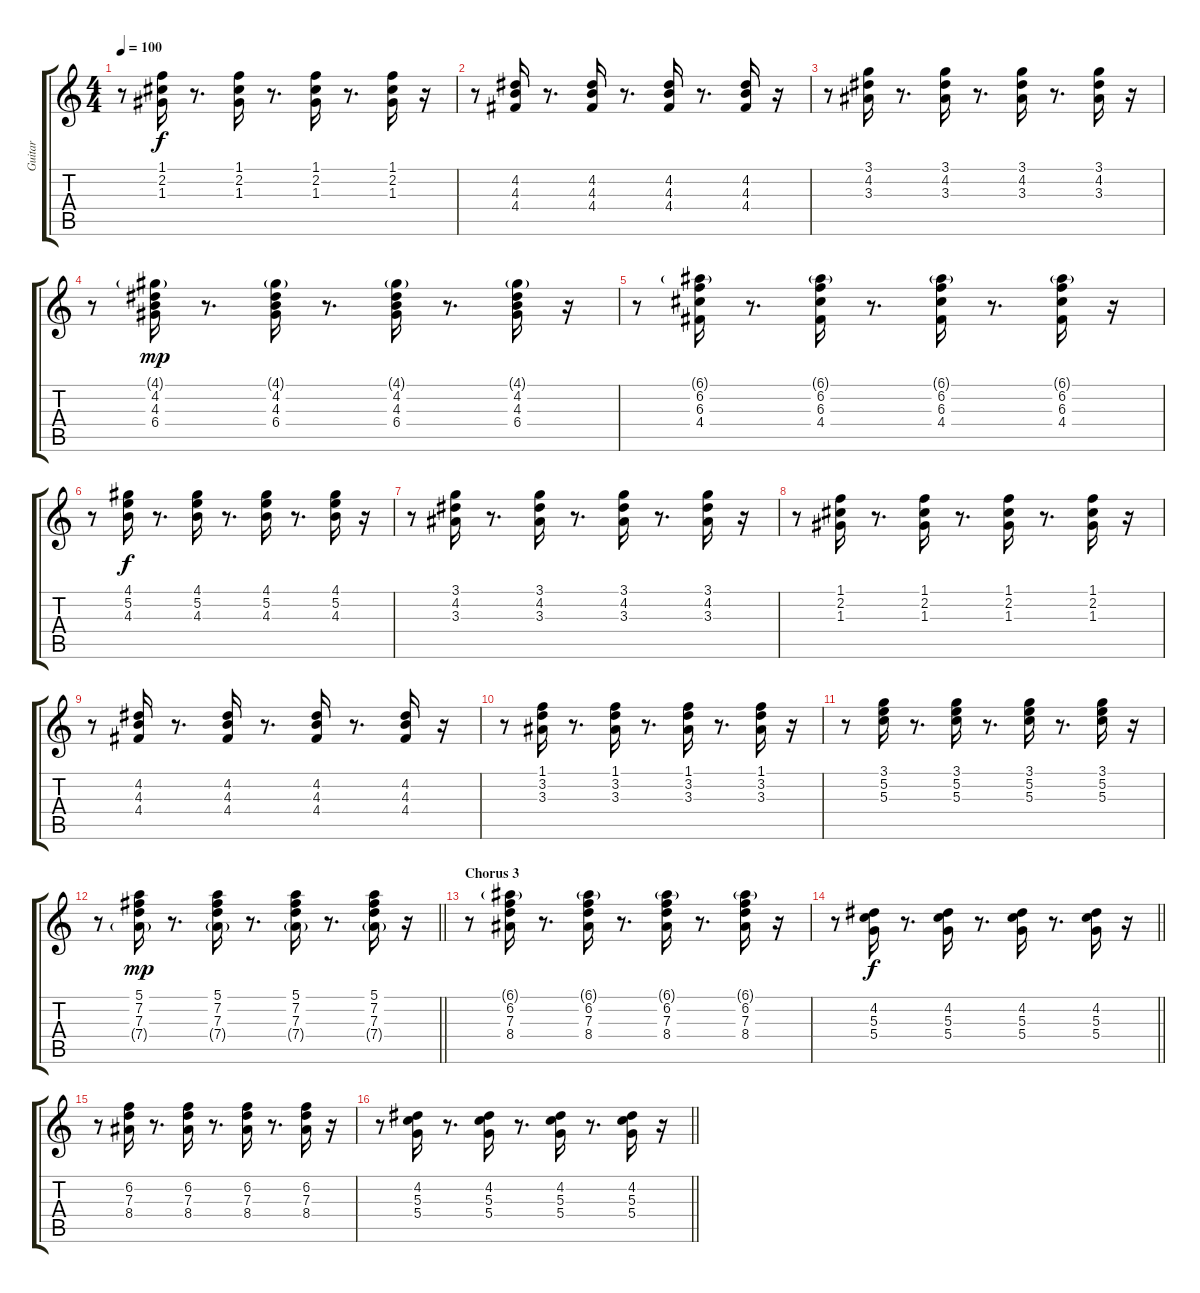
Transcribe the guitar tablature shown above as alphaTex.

\track ("Guitar" "Guitar") {instrument electricguitarmuted}
\staff {score tabs}
\tuning (E4 B3 G3 D3 A2 E2) {hide}
\ts (4 4)
\tempo 100
\clef g2
\ks c
r.8{dy f} (1.1 2.2 1.3).16 r.8{d} (1.1 2.2 1.3).16 r.8{d} (1.1 2.2 1.3).16 r.8{d} (1.1 2.2 1.3).16 r.16 |
r.8 (4.2 4.3 4.4).16 r.8{d} (4.2 4.3 4.4).16 r.8{d} (4.2 4.3 4.4).16 r.8{d} (4.2 4.3 4.4).16 r.16 |
r.8 (3.1 4.2 3.3).16 r.8{d} (3.1 4.2 3.3).16 r.8{d} (3.1 4.2 3.3).16 r.8{d} (3.1 4.2 3.3).16 r.16 |
r.8 (4.1{g} 4.2 4.3 6.4).16{dy mp} r.8{d} (4.1{g} 4.2 4.3 6.4).16 r.8{d} (4.1{g} 4.2 4.3 6.4).16 r.8{d} (4.1{g} 4.2 4.3 6.4).16 r.16 |
r.8 (6.1{g} 6.2 6.3 4.4).16 r.8{d} (6.1{g} 6.2 6.3 4.4).16 r.8{d} (6.1{g} 6.2 6.3 4.4).16 r.8{d} (6.1{g} 6.2 6.3 4.4).16 r.16 |
r.8 (4.1 5.2 4.3).16{dy f} r.8{d} (4.1 5.2 4.3).16 r.8{d} (4.1 5.2 4.3).16 r.8{d} (4.1 5.2 4.3).16 r.16 |
r.8 (3.1 4.2 3.3).16 r.8{d} (3.1 4.2 3.3).16 r.8{d} (3.1 4.2 3.3).16 r.8{d} (3.1 4.2 3.3).16 r.16 |
r.8 (1.1 2.2 1.3).16 r.8{d} (1.1 2.2 1.3).16 r.8{d} (1.1 2.2 1.3).16 r.8{d} (1.1 2.2 1.3).16 r.16 |
r.8 (4.2 4.3 4.4).16 r.8{d} (4.2 4.3 4.4).16 r.8{d} (4.2 4.3 4.4).16 r.8{d} (4.2 4.3 4.4).16 r.16 |
r.8 (1.1 3.2 3.3).16 r.8{d} (1.1 3.2 3.3).16 r.8{d} (1.1 3.2 3.3).16 r.8{d} (1.1 3.2 3.3).16 r.16 |
r.8 (3.1 5.2 5.3).16 r.8{d} (3.1 5.2 5.3).16 r.8{d} (3.1 5.2 5.3).16 r.8{d} (3.1 5.2 5.3).16 r.16 |
\barLineRight lightlight
r.8 (5.1 7.2 7.3 7.4{g}).16{dy mp} r.8{d} (5.1 7.2 7.3 7.4{g}).16 r.8{d} (5.1 7.2 7.3 7.4{g}).16 r.8{d} (5.1 7.2 7.3 7.4{g}).16 r.16 |
\section ("" "Chorus 3")
r.8 (6.1{g} 6.2 7.3 8.4).16 r.8{d} (6.1{g} 6.2 7.3 8.4).16 r.8{d} (6.1{g} 6.2 7.3 8.4).16 r.8{d} (6.1{g} 6.2 7.3 8.4).16 r.16 |
\barLineRight lightlight
r.8 (4.2 5.3 5.4).16{dy f} r.8{d} (4.2 5.3 5.4).16 r.8{d} (4.2 5.3 5.4).16 r.8{d} (4.2 5.3 5.4).16 r.16 |
r.8 (6.2 7.3 8.4).16 r.8{d} (6.2 7.3 8.4).16 r.8{d} (6.2 7.3 8.4).16 r.8{d} (6.2 7.3 8.4).16 r.16 |
\barLineRight lightlight
r.8 (4.2 5.3 5.4).16 r.8{d} (4.2 5.3 5.4).16 r.8{d} (4.2 5.3 5.4).16 r.8{d} (4.2 5.3 5.4).16 r.16
